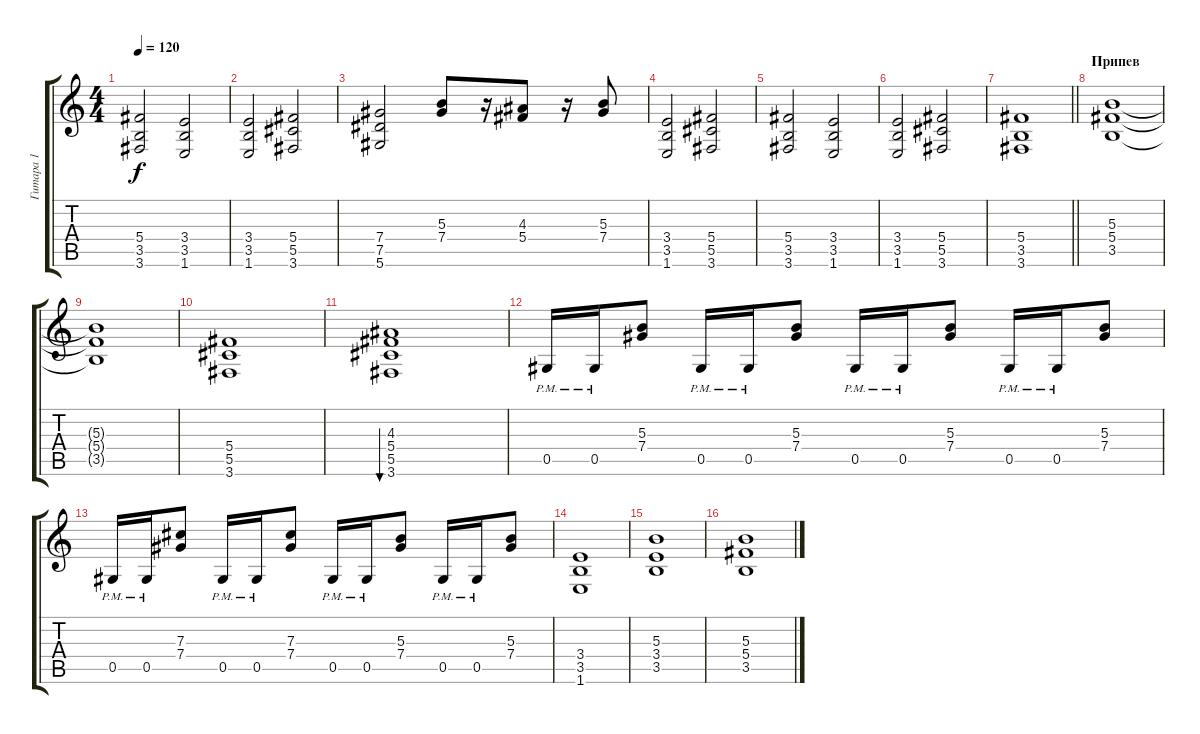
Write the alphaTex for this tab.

\track ("Гитара 1" "Гитара 1") {instrument distortionguitar}
\staff {score tabs}
\tuning (Eb4 Bb3 Gb3 Db3 Ab2 Eb2) {hide}
\ts (4 4)
\tempo 120
\clef g2
\ks c
(5.4 3.5 3.6).2{dy f} (3.4 3.5 1.6).2 |
(3.4 3.5 1.6).2 (5.4 5.5 3.6).2 |
(7.4 7.5 5.6).2 (5.3 7.4).8 r.16 (4.3 5.4).8 r.16 (5.3 7.4).8 |
(3.4 3.5 1.6).2 (5.4 5.5 3.6).2 |
(5.4 3.5 3.6).2 (3.4 3.5 1.6).2 |
(3.4 3.5 1.6).2 (5.4 5.5 3.6).2 |
\barLineRight lightlight
(5.4 3.5 3.6).1 |
\section ("" "Припев")
(5.3 5.4 3.5).1 |
(5.3{t} 5.4{t} 3.5{t}).1 |
(5.4 5.5 3.6).1 |
(4.3 5.4 5.5 3.6).1{bu 60} |
0.5{pm}.16 0.5{pm}.16 (5.3 7.4).8 0.5{pm}.16 0.5{pm}.16 (5.3 7.4).8 0.5{pm}.16 0.5{pm}.16 (5.3 7.4).8 0.5{pm}.16 0.5{pm}.16 (5.3 7.4).8 |
0.5{pm}.16 0.5{pm}.16 (7.3 7.4).8 0.5{pm}.16 0.5{pm}.16 (7.3 7.4).8 0.5{pm}.16 0.5{pm}.16 (5.3 7.4).8 0.5{pm}.16 0.5{pm}.16 (5.3 7.4).8 |
(3.4 3.5 1.6).1 |
(5.3 3.4 3.5).1 |
(5.3 5.4 3.5).1
